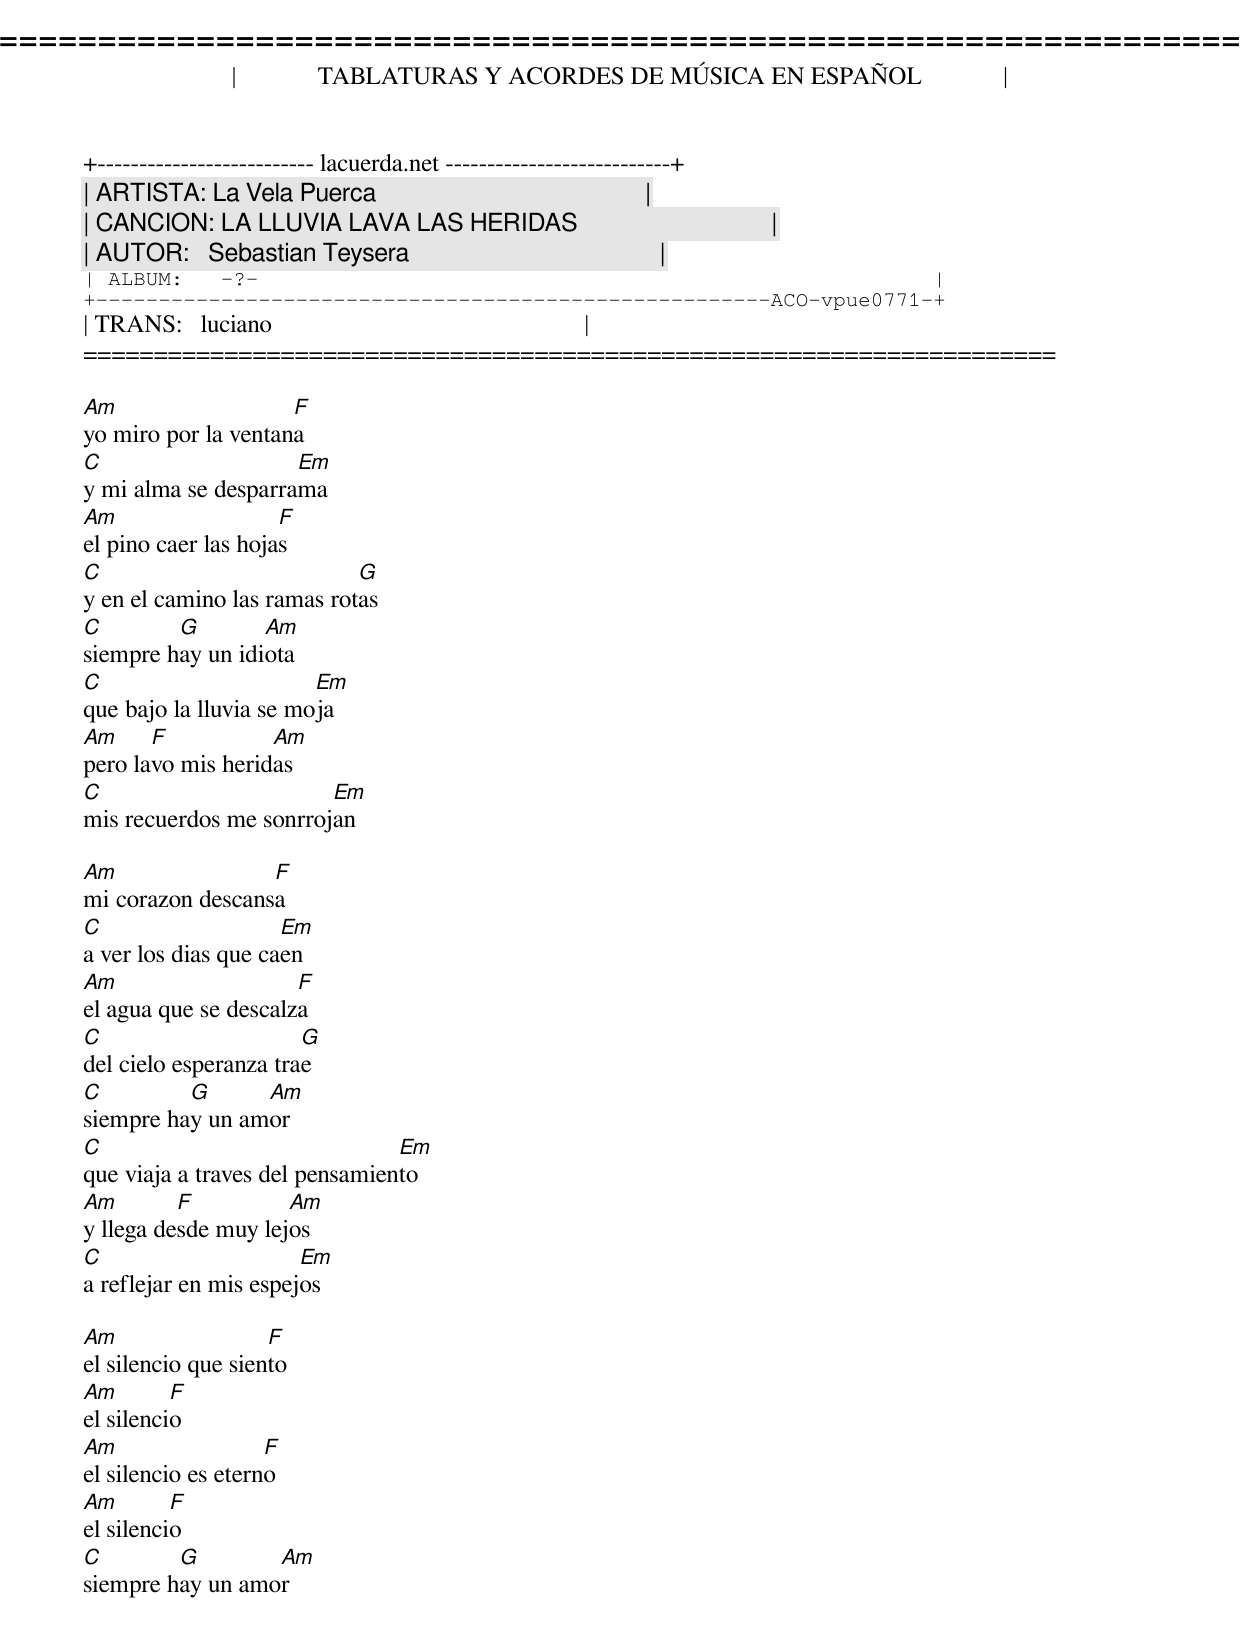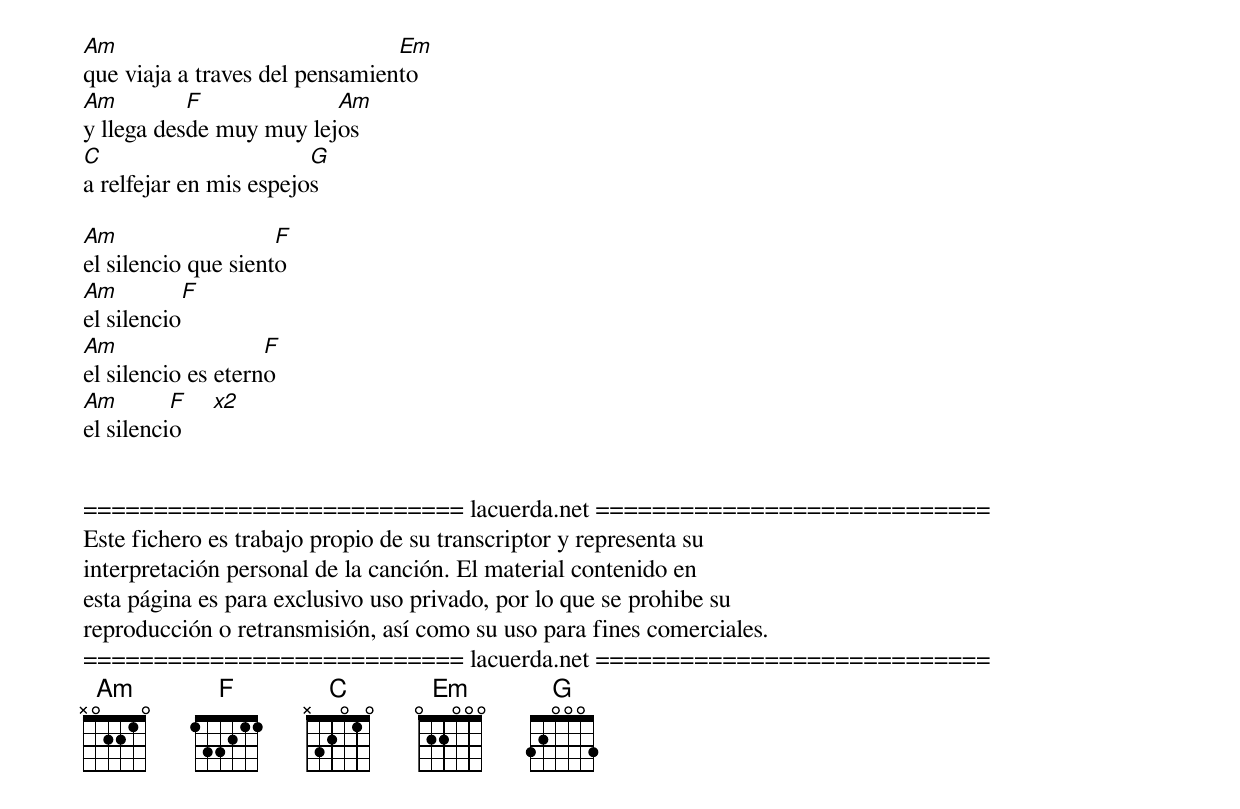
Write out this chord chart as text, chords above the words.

=====================================================================
|             TABLATURAS Y ACORDES DE MÚSICA EN ESPAÑOL             |
+-------------------------- lacuerda.net ---------------------------+
| ARTISTA: La Vela Puerca                                           |
| CANCION: LA LLUVIA LAVA LAS HERIDAS                               |
| AUTOR:   Sebastian Teysera                                        |
| ALBUM:   -?-                                                      |
+------------------------------------------------------ACO-vpue0771-+
| TRANS:   luciano                                                  |
=====================================================================

Am                   F
yo miro por la ventana
C                    Em
y mi alma se desparrama
Am                   F
el pino caer las hojas
C                           G
y en el camino las ramas rotas
C        G        Am
siempre hay un idiota
C                       Em
que bajo la lluvia se moja
Am     F           Am
pero lavo mis heridas
C                       Em
mis recuerdos me sonrrojan

Am                F
mi corazon descansa
C                    Em
a ver los dias que caen
Am                    F
el agua que se descalza
C                      G
del cielo esperanza trae
C         G      Am
siempre hay un amor
C                               Em
que viaja a traves del pensamiento
Am        F          Am
y llega desde muy lejos
C                      Em
a reflejar en mis espejos

Am                  F
el silencio que siento
Am        F
el silencio
Am                  F
el silencio es eterno
Am        F
el silencio
C        G        Am
siempre hay un amor
Am                              Em
que viaja a traves del pensamiento
Am         F             Am
y llega desde muy muy lejos
C                       G
a relfejar en mis espejos

Am                   F
el silencio que siento
Am         F
el silencio
Am                  F
el silencio es eterno
Am        F
el silencio     [x2]


=========================== lacuerda.net ============================
Este fichero es trabajo propio de su transcriptor y representa su
interpretación personal de la canción. El material contenido en
esta página es para exclusivo uso privado, por lo que se prohibe su
reproducción o retransmisión, así como su uso para fines comerciales.
=========================== lacuerda.net ============================
